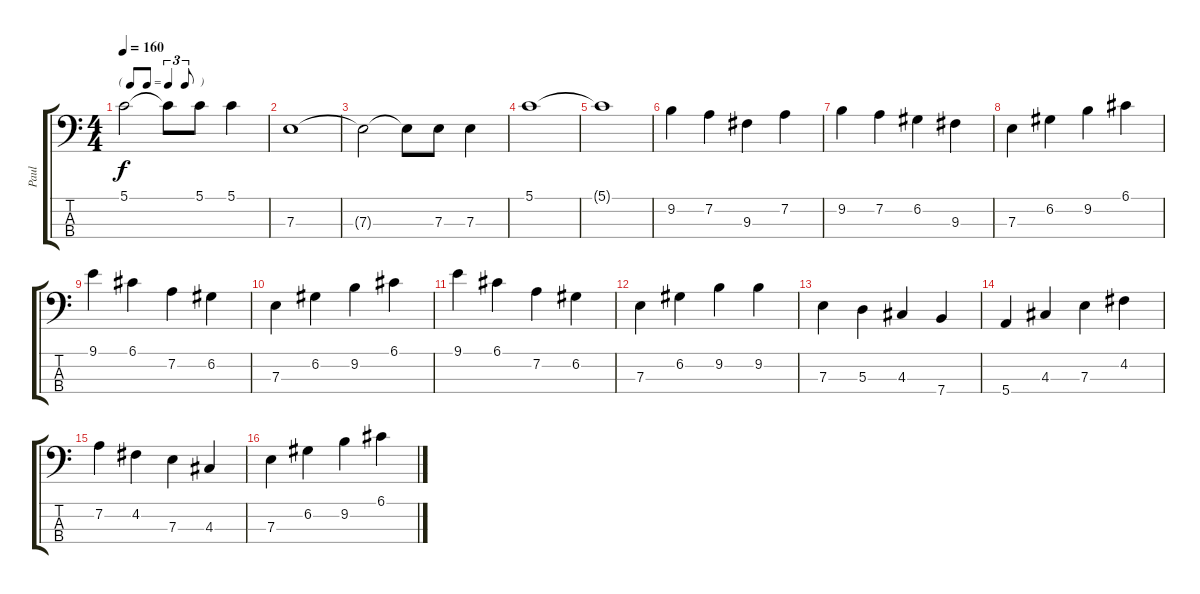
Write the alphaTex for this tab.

\track ("Paul" "Paul") {instrument electricbasspick}
\staff {score tabs}
\tuning (G2 D2 A1 E1) {hide}
\ts (4 4)
\tf triplet8th
\tempo 160
\clef f4
\ks c
5.1{t}.2{dy f} 5.1{t}.8 5.1.8 5.1.4 |
7.3.1 |
7.3{t}.2 7.3{t}.8 7.3.8 7.3.4 |
5.1.1 |
5.1{t}.1 |
9.2.4 7.2.4 9.3.4 7.2.4 |
9.2.4 7.2.4 6.2.4 9.3.4 |
7.3.4 6.2.4 9.2.4 6.1.4 |
9.1.4 6.1.4 7.2.4 6.2.4 |
7.3.4 6.2.4 9.2.4 6.1.4 |
9.1.4 6.1.4 7.2.4 6.2.4 |
7.3.4 6.2.4 9.2.4 9.2.4 |
7.3.4 5.3.4 4.3.4 7.4.4 |
5.4.4 4.3.4 7.3.4 4.2.4 |
7.2.4 4.2.4 7.3.4 4.3.4 |
7.3.4 6.2.4 9.2.4 6.1.4
